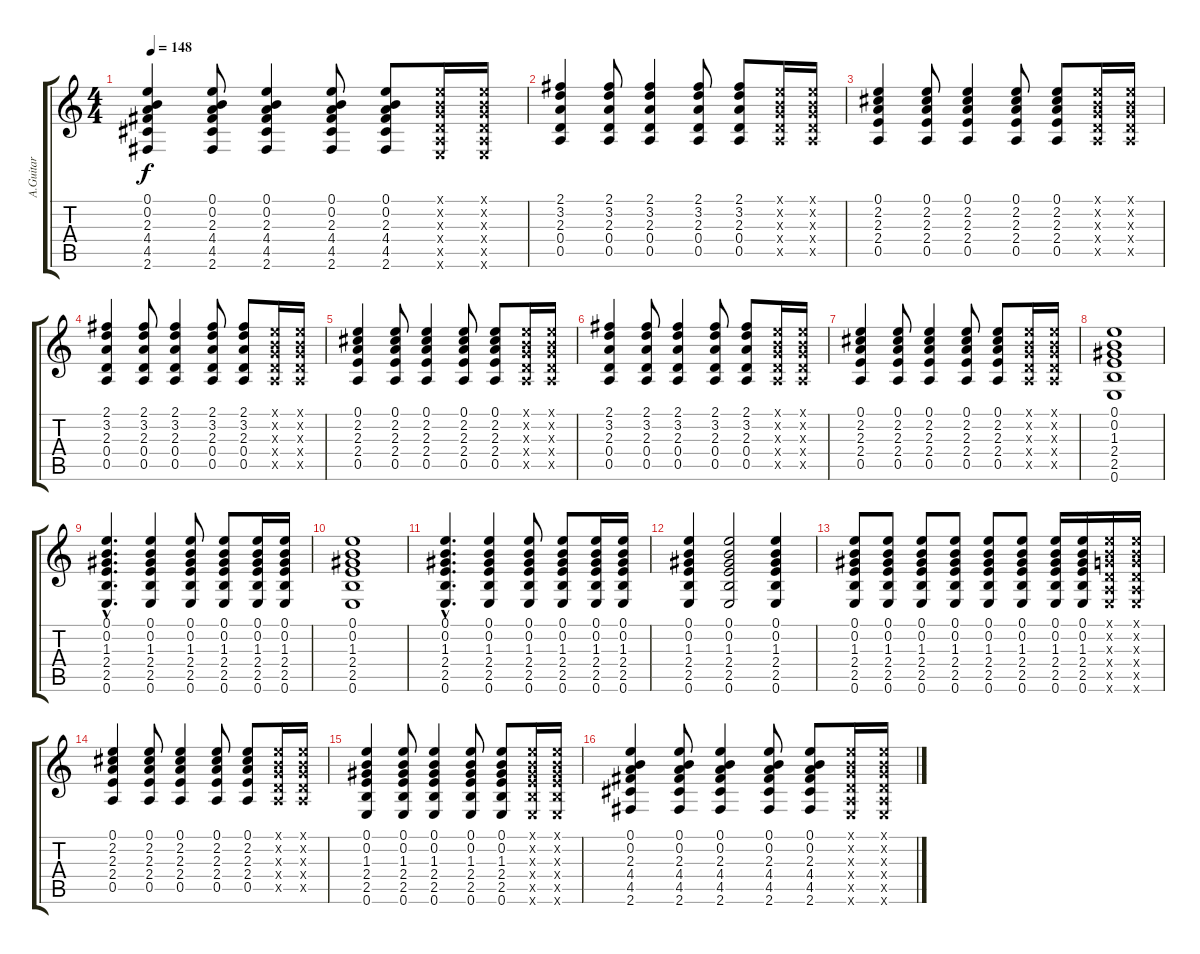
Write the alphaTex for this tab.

\track ("A.Guitar" "A.Guitar") {instrument acousticguitarsteel}
\staff {score tabs}
\tuning (E4 B3 G3 D3 A2 E2) {hide}
\ts (4 4)
\tempo 148
\clef g2
\ks c
(0.1 0.2 2.3 4.4 4.5 2.6).4{dy f} (0.1 0.2 2.3 4.4 4.5 2.6).8 (0.1 0.2 2.3 4.4 4.5 2.6).4 (0.1 0.2 2.3 4.4 4.5 2.6).8 (0.1 0.2 2.3 4.4 4.5 2.6).8 (0.1{x} 0.2{x} 0.3{x} 0.4{x} 0.5{x} 0.6{x}).16 (0.1{x} 0.2{x} 0.3{x} 0.4{x} 0.5{x} 0.6{x}).16 |
(2.1 3.2 2.3 0.4 0.5).4 (2.1 3.2 2.3 0.4 0.5).8 (2.1 3.2 2.3 0.4 0.5).4 (2.1 3.2 2.3 0.4 0.5).8 (2.1 3.2 2.3 0.4 0.5).8 (0.1{x} 0.2{x} 0.3{x} 0.4{x} 0.5{x}).16 (0.1{x} 0.2{x} 0.3{x} 0.4{x} 0.5{x}).16 |
(0.1 2.2 2.3 2.4 0.5).4 (0.1 2.2 2.3 2.4 0.5).8 (0.1 2.2 2.3 2.4 0.5).4 (0.1 2.2 2.3 2.4 0.5).8 (0.1 2.2 2.3 2.4 0.5).8 (0.1{x} 0.2{x} 0.3{x} 0.4{x} 0.5{x}).16 (0.1{x} 0.2{x} 0.3{x} 0.4{x} 0.5{x}).16 |
(2.1 3.2 2.3 0.4 0.5).4 (2.1 3.2 2.3 0.4 0.5).8 (2.1 3.2 2.3 0.4 0.5).4 (2.1 3.2 2.3 0.4 0.5).8 (2.1 3.2 2.3 0.4 0.5).8 (0.1{x} 0.2{x} 0.3{x} 0.4{x} 0.5{x}).16 (0.1{x} 0.2{x} 0.3{x} 0.4{x} 0.5{x}).16 |
(0.1 2.2 2.3 2.4 0.5).4 (0.1 2.2 2.3 2.4 0.5).8 (0.1 2.2 2.3 2.4 0.5).4 (0.1 2.2 2.3 2.4 0.5).8 (0.1 2.2 2.3 2.4 0.5).8 (0.1{x} 0.2{x} 0.3{x} 0.4{x} 0.5{x}).16 (0.1{x} 0.2{x} 0.3{x} 0.4{x} 0.5{x}).16 |
(2.1 3.2 2.3 0.4 0.5).4 (2.1 3.2 2.3 0.4 0.5).8 (2.1 3.2 2.3 0.4 0.5).4 (2.1 3.2 2.3 0.4 0.5).8 (2.1 3.2 2.3 0.4 0.5).8 (0.1{x} 0.2{x} 0.3{x} 0.4{x} 0.5{x}).16 (0.1{x} 0.2{x} 0.3{x} 0.4{x} 0.5{x}).16 |
(0.1 2.2 2.3 2.4 0.5).4 (0.1 2.2 2.3 2.4 0.5).8 (0.1 2.2 2.3 2.4 0.5).4 (0.1 2.2 2.3 2.4 0.5).8 (0.1 2.2 2.3 2.4 0.5).8 (0.1{x} 0.2{x} 0.3{x} 0.4{x} 0.5{x}).16 (0.1{x} 0.2{x} 0.3{x} 0.4{x} 0.5{x}).16 |
(0.1 0.2 1.3 2.4 2.5 0.6).1 |
(0.1{hac} 0.2{hac} 1.3{hac} 2.4{hac} 2.5{hac} 0.6{hac}).4{d} (0.1 0.2 1.3 2.4 2.5 0.6).4 (0.1 0.2 1.3 2.4 2.5 0.6).8 (0.1 0.2 1.3 2.4 2.5 0.6).8 (0.1 0.2 1.3 2.4 2.5 0.6).16 (0.1 0.2 1.3 2.4 2.5 0.6).16 |
(0.1 0.2 1.3 2.4 2.5 0.6).1 |
(0.1{hac} 0.2{hac} 1.3{hac} 2.4{hac} 2.5{hac} 0.6{hac}).4{d} (0.1 0.2 1.3 2.4 2.5 0.6).4 (0.1 0.2 1.3 2.4 2.5 0.6).8 (0.1 0.2 1.3 2.4 2.5 0.6).8 (0.1 0.2 1.3 2.4 2.5 0.6).16 (0.1 0.2 1.3 2.4 2.5 0.6).16 |
(0.1 0.2 1.3 2.4 2.5 0.6).4 (0.1 0.2 1.3 2.4 2.5 0.6).2 (0.1 0.2 1.3 2.4 2.5 0.6).4 |
(0.1 0.2 1.3 2.4 2.5 0.6).8 (0.1 0.2 1.3 2.4 2.5 0.6).8 (0.1 0.2 1.3 2.4 2.5 0.6).8 (0.1 0.2 1.3 2.4 2.5 0.6).8 (0.1 0.2 1.3 2.4 2.5 0.6).8 (0.1 0.2 1.3 2.4 2.5 0.6).8 (0.1 0.2 1.3 2.4 2.5 0.6).16 (0.1 0.2 1.3 2.4 2.5 0.6).16 (0.1{x} 0.2{x} 0.3{x} 0.4{x} 0.5{x} 0.6{x}).16 (0.1{x} 0.2{x} 0.3{x} 0.4{x} 0.5{x} 0.6{x}).16 |
(0.1 2.2 2.3 2.4 0.5).4 (0.1 2.2 2.3 2.4 0.5).8 (0.1 2.2 2.3 2.4 0.5).4 (0.1 2.2 2.3 2.4 0.5).8 (0.1 2.2 2.3 2.4 0.5).8 (0.1{x} 0.2{x} 0.3{x} 0.4{x} 0.5{x}).16 (0.1{x} 0.2{x} 0.3{x} 0.4{x} 0.5{x}).16 |
(0.1 0.2 1.3 2.4 2.5 0.6).4 (0.1 0.2 1.3 2.4 2.5 0.6).8 (0.1 0.2 1.3 2.4 2.5 0.6).4 (0.1 0.2 1.3 2.4 2.5 0.6).8 (0.1 0.2 1.3 2.4 2.5 0.6).8 (0.1{x} 0.2{x} 1.3{x} 2.4{x} 2.5{x} 0.6{x}).16 (0.1{x} 0.2{x} 1.3{x} 2.4{x} 2.5{x} 0.6{x}).16 |
(0.1 0.2 2.3 4.4 4.5 2.6).4 (0.1 0.2 2.3 4.4 4.5 2.6).8 (0.1 0.2 2.3 4.4 4.5 2.6).4 (0.1 0.2 2.3 4.4 4.5 2.6).8 (0.1 0.2 2.3 4.4 4.5 2.6).8 (0.1{x} 0.2{x} 0.3{x} 0.4{x} 0.5{x} 0.6{x}).16 (0.1{x} 0.2{x} 0.3{x} 0.4{x} 0.5{x} 0.6{x}).16
